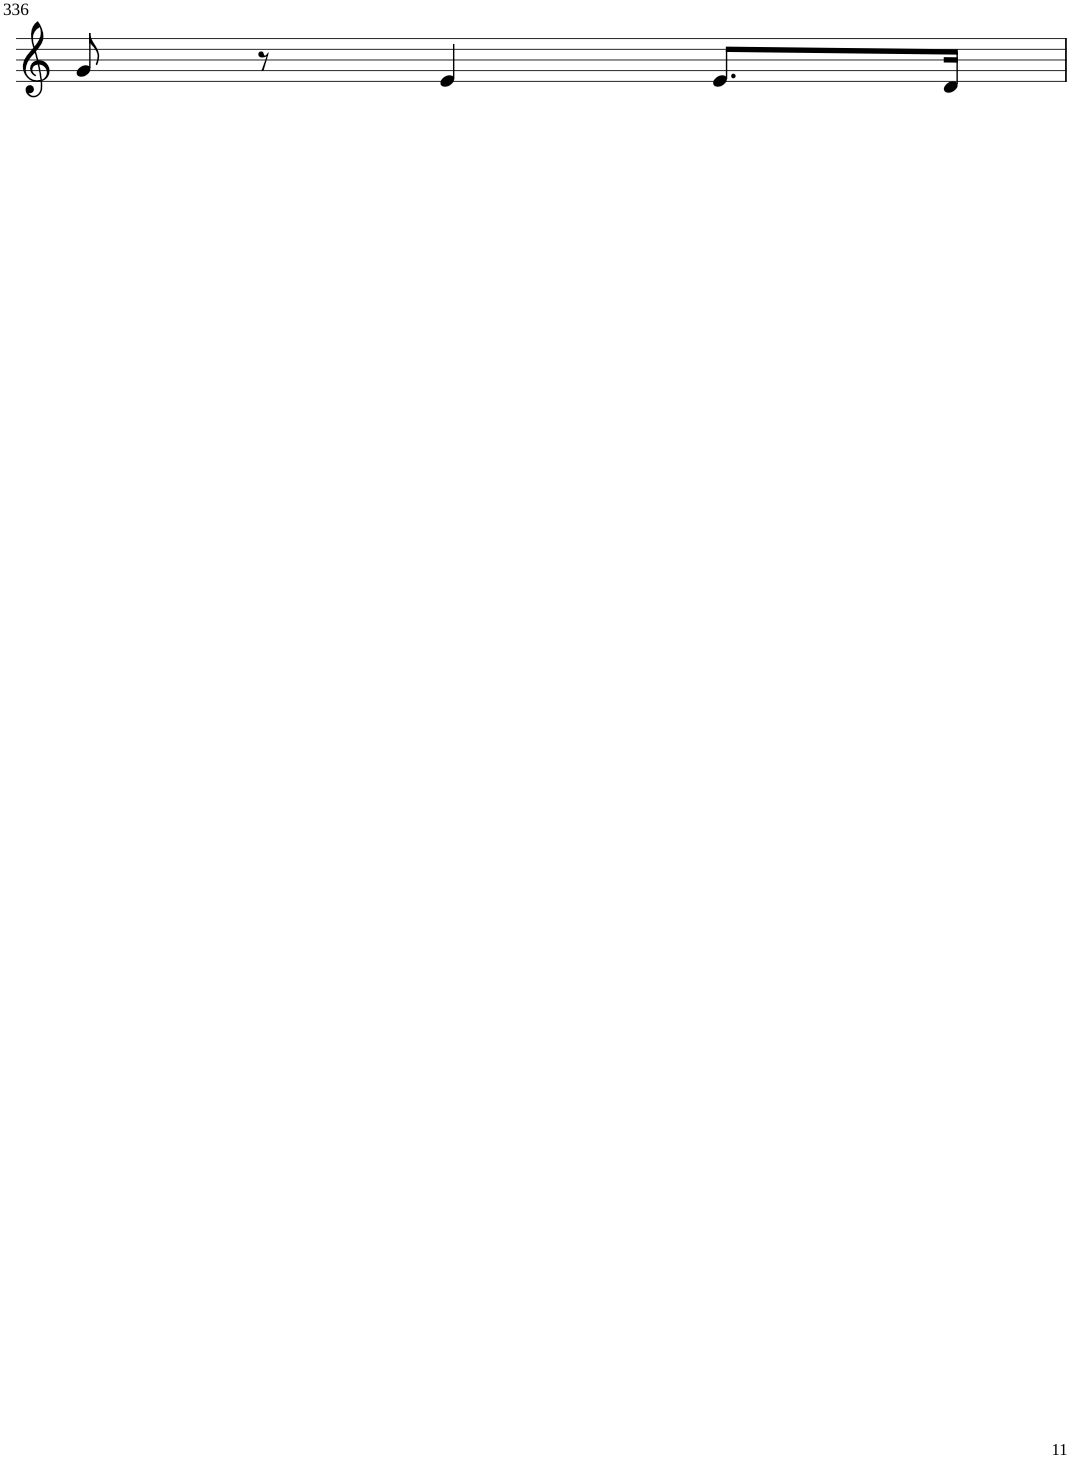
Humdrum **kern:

**kern
*part1
*staff1
*I"Violin
!!LO:PB:g=z
*clefG2
*k[]
*M3/4
=336
8g/
8r
4e/
8.e/L
16d/Jk
=
*-
